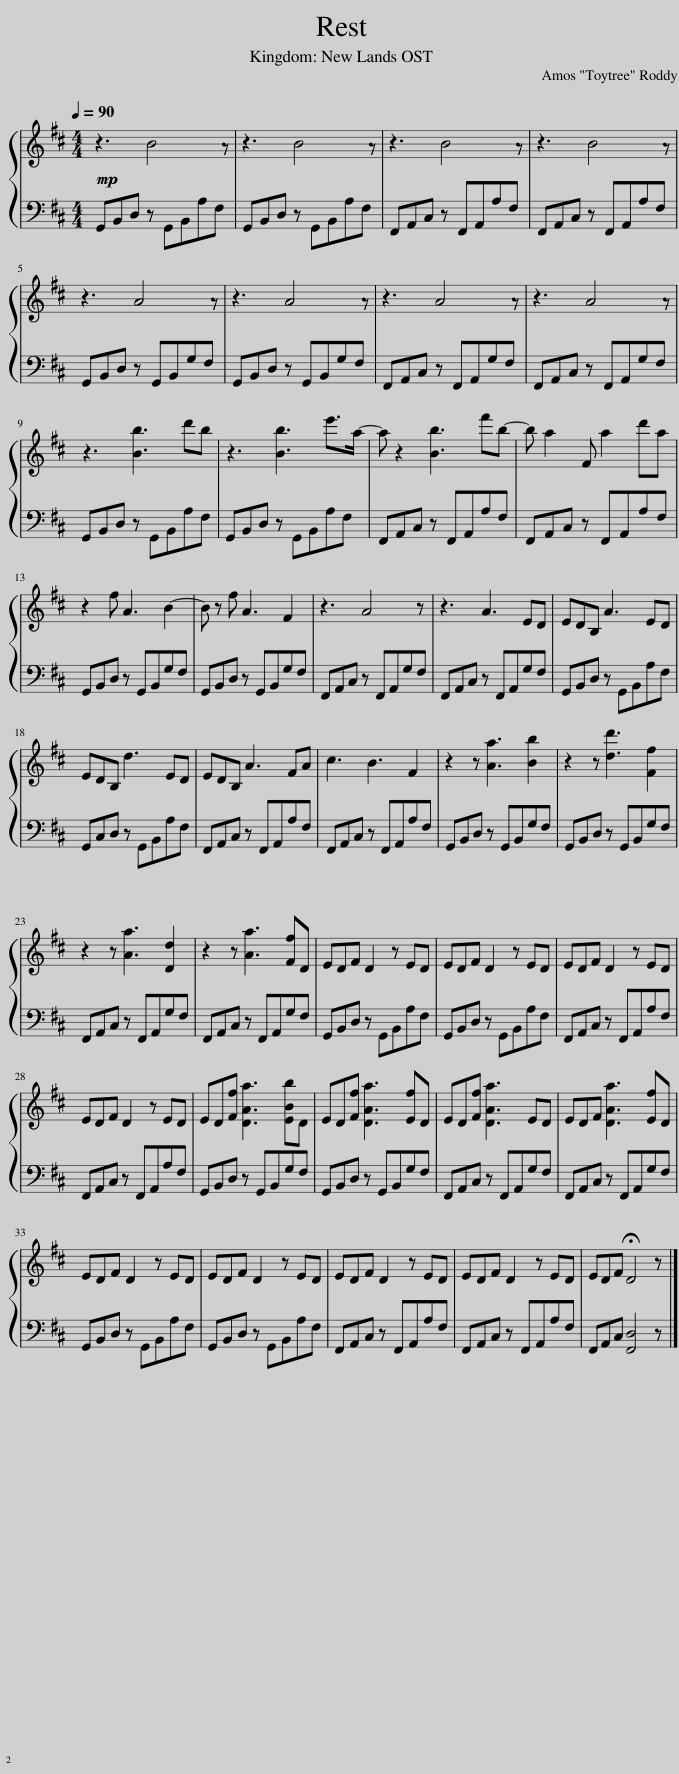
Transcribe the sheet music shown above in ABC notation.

X:1
%%score { 1 | 2 }
L:1/8
Q:1/4=90
M:4/4
I:linebreak $
K:D
V:1 treble
V:2 bass
V:1
 z3 B4 z | z3 B4 z | z3 B4 z | z3 B4 z |$ z3 A4 z | %5
 z3 A4 z | z3 A4 z | z3 A4 z |$ z3 [Bb]3 d'b | z3 [Bb]3 e'>a- | %10
 a z2 [Bb]3 f'b- | b a2 F a2 d'a |$ z2 f A3 B2- | B z f A3 F2 | z3 A4 z | %15
 z3 A3 ED | EDB, A3 ED |$ EDB, d3 ED | EDB, A3 FA | c3 B3 F2 | %20
 z2 z [Aa]3 [Bb]2 | z2 z [dd']3 [Ff]2 |$ z2 z [Aa]3 [Dd]2 | z2 z [Aa]3 [Ff]D | EDF D2 z ED | %25
 EDF D2 z ED | EDF D2 z ED |$ EDF D2 z ED | ED[Ff] [DAa]3 [EBb]D | ED[Ff] [DAa]3 [Ef]D | %30
 ED[Ff] [DAa]3 ED | EDF [DAa]3 [Ef]D |$ EDF D2 z ED | EDF D2 z ED | EDF D2 z ED | %35
 EDF D2 z ED | EDF !fermata!D4 z |] %37
V:2
 G,,!mp!B,,D, z G,,B,,A,F, | G,,B,,D, z G,,B,,A,F, | F,,A,,C, z F,,A,,A,F, | F,,A,,C, z F,,A,,A,F, |$ G,,B,,D, z G,,B,,G,F, | %5
 G,,B,,D, z G,,B,,G,F, | F,,A,,C, z F,,A,,G,F, | F,,A,,C, z F,,A,,G,F, |$ G,,B,,D, z G,,B,,A,F, | G,,B,,D, z G,,B,,A,F, | %10
 F,,A,,C, z F,,A,,A,F, | F,,A,,C, z F,,A,,A,F, |$ G,,B,,D, z G,,B,,G,F, | G,,B,,D, z G,,B,,G,F, | F,,A,,C, z F,,A,,G,F, | %15
 F,,A,,C, z F,,A,,G,F, | G,,B,,D, z G,,B,,A,F, |$ G,,C,D, z G,,B,,A,F, | F,,A,,C, z F,,A,,A,F, | F,,A,,C, z F,,A,,A,F, | %20
 G,,B,,D, z G,,B,,G,F, | G,,B,,D, z G,,B,,G,F, |$ F,,A,,C, z F,,A,,G,F, | F,,A,,C, z F,,A,,G,F, | G,,B,,D, z G,,B,,A,F, | %25
 G,,B,,D, z G,,B,,A,F, | F,,A,,C, z F,,A,,A,F, |$ F,,A,,C, z F,,A,,A,F, | G,,B,,D, z G,,B,,G,F, | G,,B,,D, z G,,B,,G,F, | %30
 F,,A,,C, z F,,A,,G,F, | F,,A,,C, z F,,A,,G,F, |$ G,,B,,D, z G,,B,,A,F, | G,,B,,D, z G,,B,,A,F, | F,,A,,C, z F,,A,,A,F, | %35
 F,,A,,C, z F,,A,,A,F, | F,,A,,C, [F,,D,]4 z |] %37
